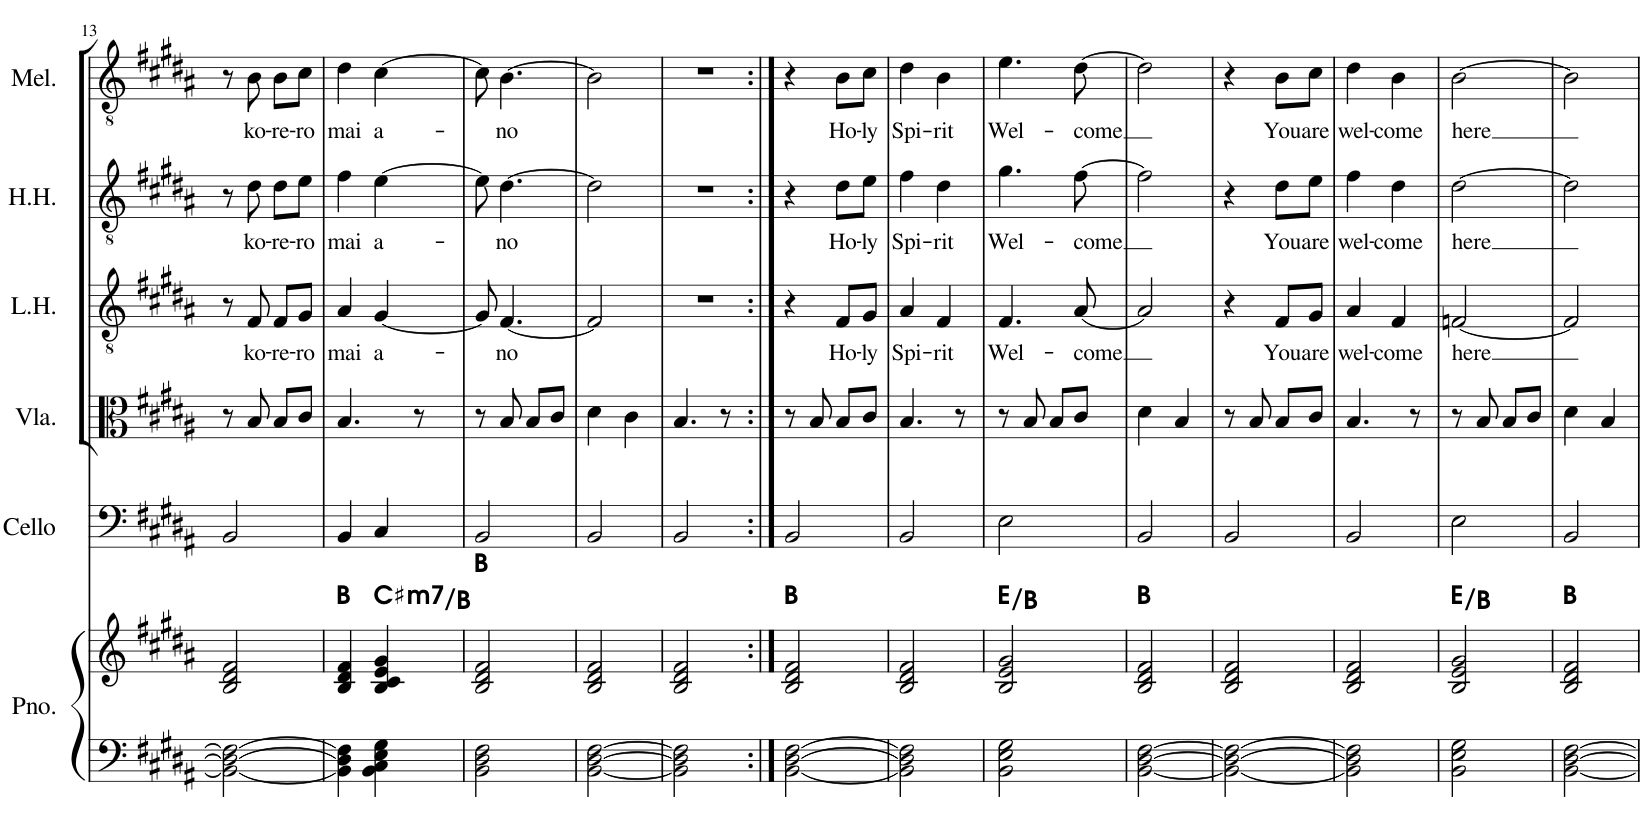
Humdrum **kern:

**kern	**kern	**kern	**kern	**harte	**kern	**kern	**kern	**text	**kern	**text	**kern	**text	**harte
*part7	*part7	*part6	*part6	*part6	*part5	*part4	*part3	*part3	*part2	*part2	*part1	*part1	*part1
*staff9	*staff8	*staff7	*staff6	*	*staff5	*staff4	*staff3	*staff3	*staff2	*staff2	*staff1	*staff1	*
*I"Piano2	*	*I"Piano	*	*	*I"Violoncello	*I"Viola	*I"Low Harmony	*	*I"High Harmony	*	*I"Melody	*	*
*I'Pno.2	*	*I'Pno.	*	*	*	*I'Vla.	*I'L.H.	*	*I'H.H.	*	*I'Mel.	*	*
!!LO:PB:g=z
*clefF4	*clefG2	*clefF4	*clefG2	*	*clefF4	*clefC3	*clefGv2	*	*clefGv2	*	*clefGv2	*	*
*k[f#c#g#d#a#]	*k[f#c#g#d#a#]	*k[f#c#g#d#a#]	*k[f#c#g#d#a#]	*	*k[f#c#g#d#a#]	*k[f#c#g#d#a#]	*k[f#c#g#d#a#]	*	*k[f#c#g#d#a#]	*	*k[f#c#g#d#a#]	*	*
*M2/4	*M2/4	*M2/4	*M2/4	*	*M2/4	*M2/4	*M2/4	*	*M2/4	*	*M2/4	*	*
=13	=13	=13	=13	=13	=13	=13	=13	=13	=13	=13	=13	=13	=13
2BB_ 2D#_ 2F#_	2B 2d# 2f#	2BB\_ 2D#\_ 2F#\_	2B/ 2d#/ 2f#/	.	2BB/	8r	8r	.	8r	.	8r	.	.
!	!	!	!	!	!	!	!	!LO:LY:b	!	!LO:LY:b	!	!LO:LY:b	!
.	.	.	.	.	.	8B/	8F#/	ko-	8d#\	ko-	8B\	ko-	.
!	!	!	!	!	!	!	!	!LO:LY:b	!	!LO:LY:b	!	!LO:LY:b	!
.	.	.	.	.	.	8B/L	8F#/L	-re-	8d#\L	-re-	8B\L	-re-	.
!	!	!	!	!	!	!	!	!LO:LY:b	!	!LO:LY:b	!	!LO:LY:b	!
.	.	.	.	.	.	8c#/J	8G#/J	-ro	8e\J	-ro	8c#\J	-ro	.
=14	=14	=14	=14	=14	=14	=14	=14	=14	=14	=14	=14	=14	=14
!	!	!	!	!	!	!	!	!LO:LY:b	!	!LO:LY:b	!	!LO:LY:b	!
4BB] 4D#] 4F#]	4B 4d# 4f#	4BB\] 4D#\] 4F#\]	4B/ 4d#/ 4f#/	B:maj	4BB/	4.B/	4A#/	mai	4f#\	mai	4d#\	mai	.
!	!	!	!	!LO:H:kt=m7	!	!	!	!LO:LY:b	!	!LO:LY:b	!	!LO:LY:b	!LO:H:kt=N.C.
4FF# 4AA# 4C#	4F# 4A# 4c#	4BB\ 4C#\ 4E\ 4G#\	4B/ 4c#/ 4e/ 4g#/	C#:min7/b7	4C#/	.	[4G#/	a-	[4e\	a-	[4c#\	a-	N
.	.	.	.	.	.	8r	.	.	.	.	.	.	.
=15	=15	=15	=15	=15	=15	=15	=15	=15	=15	=15	=15	=15	=15
!	!	!	!	!LO:H:n=1:kt=N.C.	!	!	!	!	!	!	!	!	!
[2BB [2D# [2F#	2B 2d# 2f#	2BB\ 2D#\ 2F#\	2B/ 2d#/ 2f#/	N B:maj	2BB/	8r	8G#/]	.	8e\]	.	8c#\]	.	.
!	!	!	!	!	!	!	!	!LO:LY:b	!	!LO:LY:b	!	!LO:LY:b	!
.	.	.	.	.	.	8B/	[4.F#/	-no	[4.d#\	-no	[4.B\	-no	.
.	.	.	.	.	.	8B/L	.	.	.	.	.	.	.
.	.	.	.	.	.	8c#/J	.	.	.	.	.	.	.
=16	=16	=16	=16	=16	=16	=16	=16	=16	=16	=16	=16	=16	=16
2BB_ 2D#_ 2F#_	2B 2d# 2f#	[2BB\ [2D#\ [2F#\	2B/ 2d#/ 2f#/	.	2BB/	4d#\	2F#/]	.	2d#\]	.	2B\]	.	.
.	.	.	.	.	.	4c#\	.	.	.	.	.	.	.
=17	=17	=17	=17	=17	=17	=17	=17	=17	=17	=17	=17	=17	=17
2BB] 2D#] 2F#]	2B 2d# 2f#	2BB\] 2D#\] 2F#\]	2B/ 2d#/ 2f#/	.	2BB/	4.B/	2r	.	2r	.	2r	.	.
.	.	.	.	.	.	8r	.	.	.	.	.	.	.
=18:|!	=18:|!	=18:|!	=18:|!	=18:|!	=18:|!	=18:|!	=18:|!	=18:|!	=18:|!	=18:|!	=18:|!	=18:|!	=18:|!
[2BB [2D# [2F#	2B 2d# 2f#	[2BB\ [2D#\ [2F#\	2B/ 2d#/ 2f#/	B:maj	2BB/	8r	4r	.	4r	.	4r	.	.
.	.	.	.	.	.	8B/	.	.	.	.	.	.	.
!	!	!	!	!	!	!	!	!LO:LY:b	!	!LO:LY:b	!	!LO:LY:b	!
.	.	.	.	.	.	8B/L	8F#/L	Ho-	8d#\L	Ho-	8B\L	Ho-	.
!	!	!	!	!	!	!	!	!LO:LY:b	!	!LO:LY:b	!	!LO:LY:b	!
.	.	.	.	.	.	8c#/J	8G#/J	-ly	8e\J	-ly	8c#\J	-ly	.
=19	=19	=19	=19	=19	=19	=19	=19	=19	=19	=19	=19	=19	=19
!	!	!	!	!	!	!	!	!LO:LY:b	!	!LO:LY:b	!	!LO:LY:b	!
2BB] 2D#] 2F#]	2B 2d# 2f#	2BB\] 2D#\] 2F#\]	2B/ 2d#/ 2f#/	.	2BB/	4.B/	4A#/	Spi-	4f#\	Spi-	4d#\	Spi-	.
!	!	!	!	!	!	!	!	!LO:LY:b	!	!LO:LY:b	!	!LO:LY:b	!
.	.	.	.	.	.	.	4F#/	-rit	4d#\	-rit	4B\	-rit	.
.	.	.	.	.	.	8r	.	.	.	.	.	.	.
=20	=20	=20	=20	=20	=20	=20	=20	=20	=20	=20	=20	=20	=20
!	!	!	!	!	!	!	!	!LO:LY:b	!	!LO:LY:b	!	!LO:LY:b	!
2EE 2GG# 2BB	2e 2g# 2b	2BB\ 2E\ 2G#\	2B/ 2e/ 2g#/	E:maj/5	2E\	8r	4.F#/	Wel-	4.g#\	Wel-	4.e\	Wel-	.
.	.	.	.	.	.	8B/	.	.	.	.	.	.	.
.	.	.	.	.	.	8B/L	.	.	.	.	.	.	.
!	!	!	!	!	!	!	!	!LO:LY:b	!	!LO:LY:b	!	!LO:LY:b	!
.	.	.	.	.	.	8c#/J	[8A#/	-come	[8f#\	-come	[8d#\	-come	.
=21	=21	=21	=21	=21	=21	=21	=21	=21	=21	=21	=21	=21	=21
[2BB [2D# [2F#	2B 2d# 2f#	[2BB\ [2D#\ [2F#\	2B/ 2d#/ 2f#/	B:maj	2BB/	4d#\	2A#/]	.	2f#\]	.	2d#\]	.	.
.	.	.	.	.	.	4B/	.	.	.	.	.	.	.
=22	=22	=22	=22	=22	=22	=22	=22	=22	=22	=22	=22	=22	=22
2BB_ 2D#_ 2F#_	2B 2d# 2f#	2BB\_ 2D#\_ 2F#\_	2B/ 2d#/ 2f#/	.	2BB/	8r	4r	.	4r	.	4r	.	.
.	.	.	.	.	.	8B/	.	.	.	.	.	.	.
!	!	!	!	!	!	!	!	!LO:LY:b	!	!LO:LY:b	!	!LO:LY:b	!
.	.	.	.	.	.	8B/L	8F#/L	You	8d#\L	You	8B\L	You	.
!	!	!	!	!	!	!	!	!LO:LY:b	!	!LO:LY:b	!	!LO:LY:b	!
.	.	.	.	.	.	8c#/J	8G#/J	are	8e\J	are	8c#\J	are	.
=23	=23	=23	=23	=23	=23	=23	=23	=23	=23	=23	=23	=23	=23
!	!	!	!	!	!	!	!	!LO:LY:b	!	!LO:LY:b	!	!LO:LY:b	!
2BB] 2D#] 2F#]	2B 2d# 2f#	2BB\] 2D#\] 2F#\]	2B/ 2d#/ 2f#/	.	2BB/	4.B/	4A#/	wel-	4f#\	wel-	4d#\	wel-	.
!	!	!	!	!	!	!	!	!LO:LY:b	!	!LO:LY:b	!	!LO:LY:b	!
.	.	.	.	.	.	.	4F#/	-come	4d#\	-come	4B\	-come	.
.	.	.	.	.	.	8r	.	.	.	.	.	.	.
=24	=24	=24	=24	=24	=24	=24	=24	=24	=24	=24	=24	=24	=24
!	!	!	!	!	!	!	!	!LO:LY:b	!	!LO:LY:b	!	!LO:LY:b	!
2EE 2GG# 2BB	2e 2g# 2b	2BB\ 2E\ 2G#\	2B/ 2e/ 2g#/	E:maj/5	2E\	8r	[2Fn/	here	[2d#\	here	[2B\	here	.
.	.	.	.	.	.	8B/	.	.	.	.	.	.	.
.	.	.	.	.	.	8B/L	.	.	.	.	.	.	.
.	.	.	.	.	.	8c#/J	.	.	.	.	.	.	.
=25	=25	=25	=25	=25	=25	=25	=25	=25	=25	=25	=25	=25	=25
[2BB [2D# [2F#	2B 2d# 2f#	[2BB\ [2D#\ [2F#\	2B/ 2d#/ 2f#/	B:maj	2BB/	4d#\	2F/]	.	2d#\]	.	2B\]	.	.
.	.	.	.	.	.	4B/	.	.	.	.	.	.	.
=	=	=	=	=	=	=	=	=	=	=	=	=	=
*-	*-	*-	*-	*-	*-	*-	*-	*-	*-	*-	*-	*-	*-
